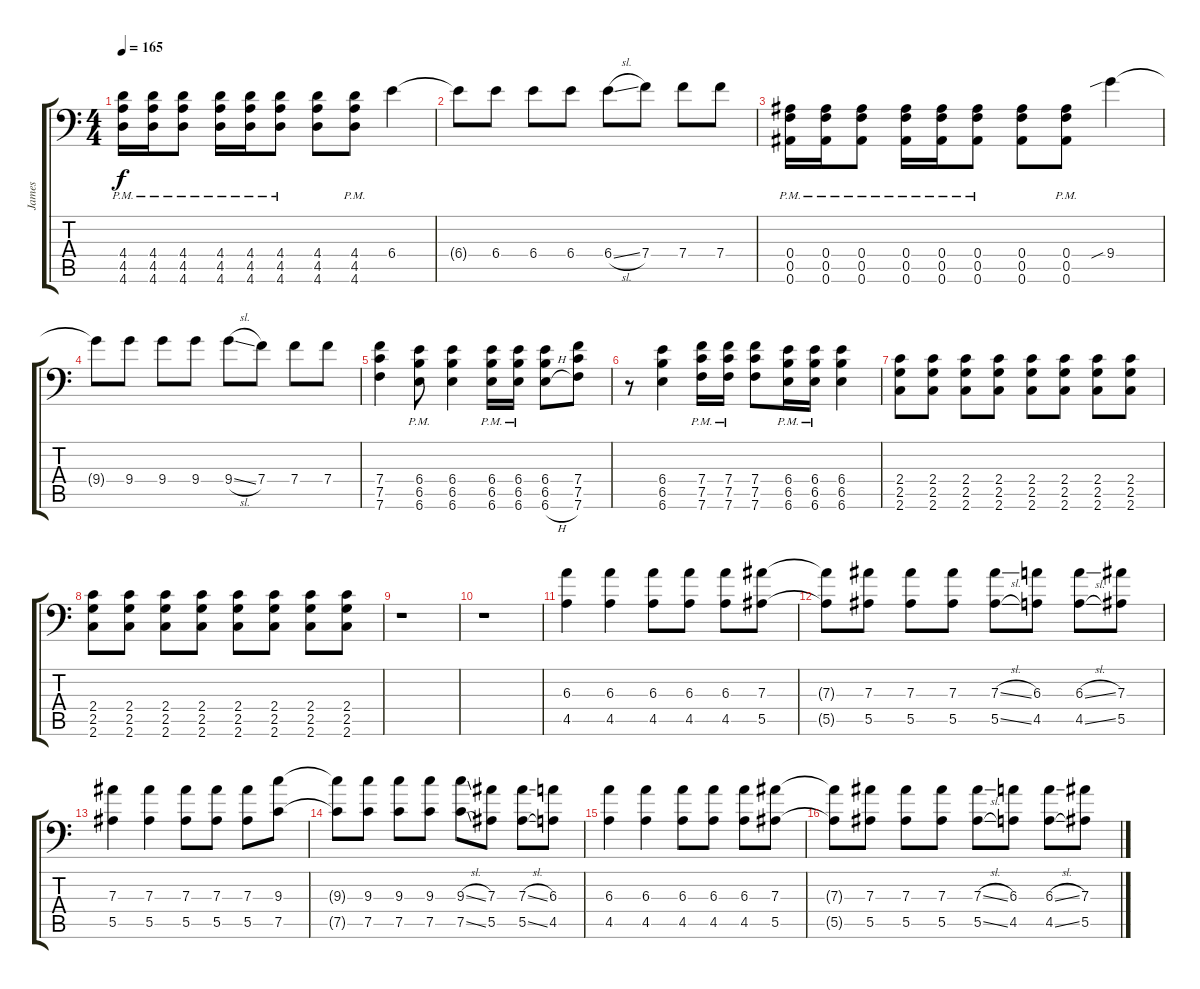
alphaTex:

\track ("James" "James") {instrument distortionguitar}
\staff {score tabs}
\tuning (C4 G3 Eb3 Bb2 F2 Bb1) {hide}
\ts (4 4)
\tempo 165
\clef f4
\ks c
(4.4 4.5{pm} 4.6).16{dy f} (4.4 4.5{pm} 4.6).16 (4.4 4.5{pm} 4.6).8 (4.4 4.5{pm} 4.6).16 (4.4 4.5{pm} 4.6).16 (4.4 4.5{pm} 4.6).8 (4.4 4.5 4.6).8 (4.4 4.5 4.6{pm}).8 6.4.4 |
6.4{t}.8 6.4.8 6.4.8 6.4.8 6.4{sl}.8 7.4.8 7.4.8 7.4.8 |
(0.4 0.5{pm} 0.6).16 (0.4 0.5{pm} 0.6).16 (0.4 0.5{pm} 0.6).8 (0.4 0.5{pm} 0.6).16 (0.4 0.5{pm} 0.6).16 (0.4 0.5{pm} 0.6).8 (0.4 0.5 0.6).8 (0.4 0.5{pm} 0.6).8 9.4{sib}.4 |
9.4{t}.8 9.4.8 9.4.8 9.4.8 9.4{sl}.8 7.4.8 7.4.8 7.4.8 |
(7.4 7.5 7.6).4 (6.4 6.5{pm} 6.6).8 (6.4 6.5 6.6).4 (6.4 6.5{pm} 6.6).16 (6.4 6.5{pm} 6.6).16 (6.4 6.5 6.6{h}).8 (7.4 7.5 7.6).8 |
r.8 (6.4 6.5 6.6).4 (7.4 7.5{pm} 7.6).16 (7.4 7.5{pm} 7.6).16 (7.4 7.5 7.6).8 (6.4 6.5{pm} 6.6).16 (6.4 6.5{pm} 6.6).16 (6.4 6.5 6.6).4 |
(2.4 2.5 2.6).8 (2.4 2.5 2.6).8 (2.4 2.5 2.6).8 (2.4 2.5 2.6).8 (2.4 2.5 2.6).8 (2.4 2.5 2.6).8 (2.4 2.5 2.6).8 (2.4 2.5 2.6).8 |
(2.4 2.5 2.6).8 (2.4 2.5 2.6).8 (2.4 2.5 2.6).8 (2.4 2.5 2.6).8 (2.4 2.5 2.6).8 (2.4 2.5 2.6).8 (2.4 2.5 2.6).8 (2.4 2.5 2.6).8 |
r.1 |
r.1 |
(6.3 4.5).4 (6.3 4.5).4 (6.3 4.5).8 (6.3 4.5).8 (6.3 4.5).8 (7.3 5.5).8 |
(7.3{t} 5.5{t}).8 (7.3 5.5).8 (7.3 5.5).8 (7.3 5.5).8 (7.3{sl} 5.5{sl}).8 (6.3 4.5).8 (6.3{sl} 4.5{sl}).8 (7.3 5.5).8 |
(7.3 5.5).4 (7.3 5.5).4 (7.3 5.5).8 (7.3 5.5).8 (7.3 5.5).8 (9.3 7.5).8 |
(9.3{t} 7.5{t}).8 (9.3 7.5).8 (9.3 7.5).8 (9.3 7.5).8 (9.3{sl} 7.5{sl}).8 (7.3 5.5).8 (7.3{sl} 5.5{sl}).8 (6.3 4.5).8 |
(6.3 4.5).4 (6.3 4.5).4 (6.3 4.5).8 (6.3 4.5).8 (6.3 4.5).8 (7.3 5.5).8 |
(7.3{t} 5.5{t}).8 (7.3 5.5).8 (7.3 5.5).8 (7.3 5.5).8 (7.3{sl} 5.5{sl}).8 (6.3 4.5).8 (6.3{sl} 4.5{sl}).8 (7.3 5.5).8
